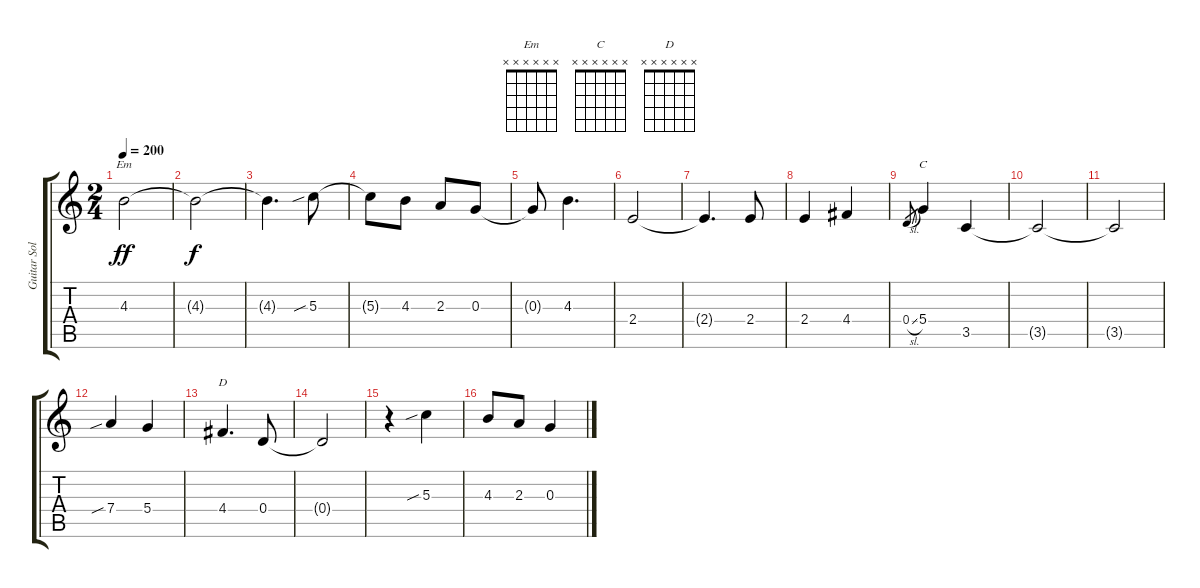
\track ("Guitar Solo" "Guitar Sol") {instrument electricguitarclean}
\staff {score tabs}
\tuning (E4 B3 G3 D3 A2 E2) {hide}
\chord ("Em" x x x x x x)
\chord ("C" x x x x x x)
\chord ("D" x x x x x x)
\ts (2 4)
\tempo 200
\clef g2
\ks c
4.3.2{ch "Em" dy ff} |
4.3{t}.2{dy f} |
4.3{t}.4{d} 5.3{sib}.8 |
5.3{t}.8 4.3.8 2.3.8 0.3.8 |
0.3{t}.8 4.3.4{d} |
2.4.2 |
2.4{t}.4{d} 2.4.8 |
2.4.4 4.4.4 |
0.4{sl}.8{gr} 5.4.4{ch "C"} 3.5.4 |
3.5{t}.2 |
3.5{t}.2 |
7.4{sib}.4 5.4.4 |
4.4.4{d ch "D"} 0.4.8 |
0.4{t}.2 |
r.4 5.3{sib}.4 |
4.3.8 2.3.8 0.3.4
